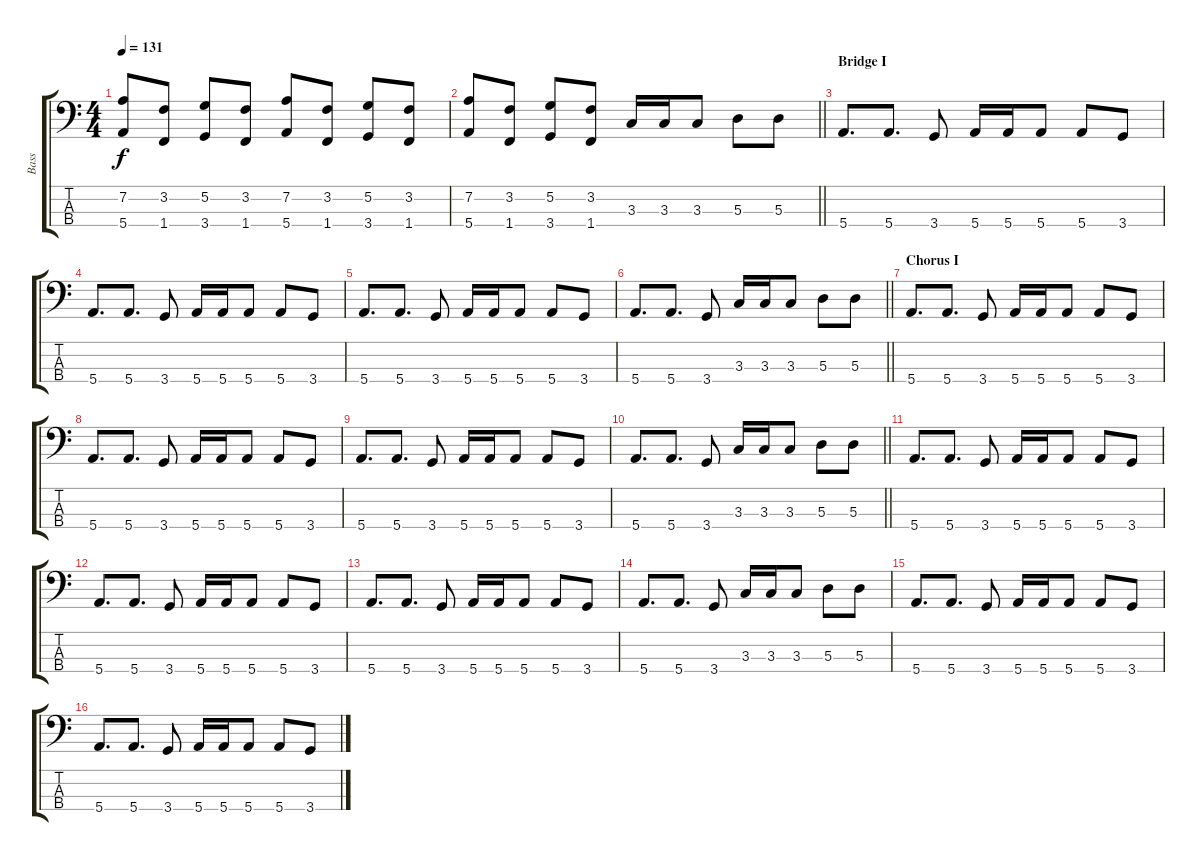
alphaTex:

\track ("Bass" "Bass") {instrument synthbass1}
\staff {score tabs}
\tuning (G2 D2 A1 E1) {hide}
\ts (4 4)
\tempo 131
\clef f4
\ks c
(7.2 5.4).8{dy f} (3.2 1.4).8 (5.2 3.4).8 (3.2 1.4).8 (7.2 5.4).8 (3.2 1.4).8 (5.2 3.4).8 (3.2 1.4).8 |
\barLineRight lightlight
(7.2 5.4).8 (3.2 1.4).8 (5.2 3.4).8 (3.2 1.4).8 3.3.16 3.3.16 3.3.8 5.3.8 5.3.8 |
\section ("" "Bridge I")
5.4.8{d} 5.4.8{d} 3.4.8 5.4.16 5.4.16 5.4.8 5.4.8 3.4.8 |
5.4.8{d} 5.4.8{d} 3.4.8 5.4.16 5.4.16 5.4.8 5.4.8 3.4.8 |
5.4.8{d} 5.4.8{d} 3.4.8 5.4.16 5.4.16 5.4.8 5.4.8 3.4.8 |
\barLineRight lightlight
5.4.8{d} 5.4.8{d} 3.4.8 3.3.16 3.3.16 3.3.8 5.3.8 5.3.8 |
\section ("" "Chorus I")
5.4.8{d} 5.4.8{d} 3.4.8 5.4.16 5.4.16 5.4.8 5.4.8 3.4.8 |
5.4.8{d} 5.4.8{d} 3.4.8 5.4.16 5.4.16 5.4.8 5.4.8 3.4.8 |
5.4.8{d} 5.4.8{d} 3.4.8 5.4.16 5.4.16 5.4.8 5.4.8 3.4.8 |
\barLineRight lightlight
5.4.8{d} 5.4.8{d} 3.4.8 3.3.16 3.3.16 3.3.8 5.3.8 5.3.8 |
\section ("" "")
5.4.8{d} 5.4.8{d} 3.4.8 5.4.16 5.4.16 5.4.8 5.4.8 3.4.8 |
5.4.8{d} 5.4.8{d} 3.4.8 5.4.16 5.4.16 5.4.8 5.4.8 3.4.8 |
5.4.8{d} 5.4.8{d} 3.4.8 5.4.16 5.4.16 5.4.8 5.4.8 3.4.8 |
5.4.8{d} 5.4.8{d} 3.4.8 3.3.16 3.3.16 3.3.8 5.3.8 5.3.8 |
5.4.8{d} 5.4.8{d} 3.4.8 5.4.16 5.4.16 5.4.8 5.4.8 3.4.8 |
5.4.8{d} 5.4.8{d} 3.4.8 5.4.16 5.4.16 5.4.8 5.4.8 3.4.8
